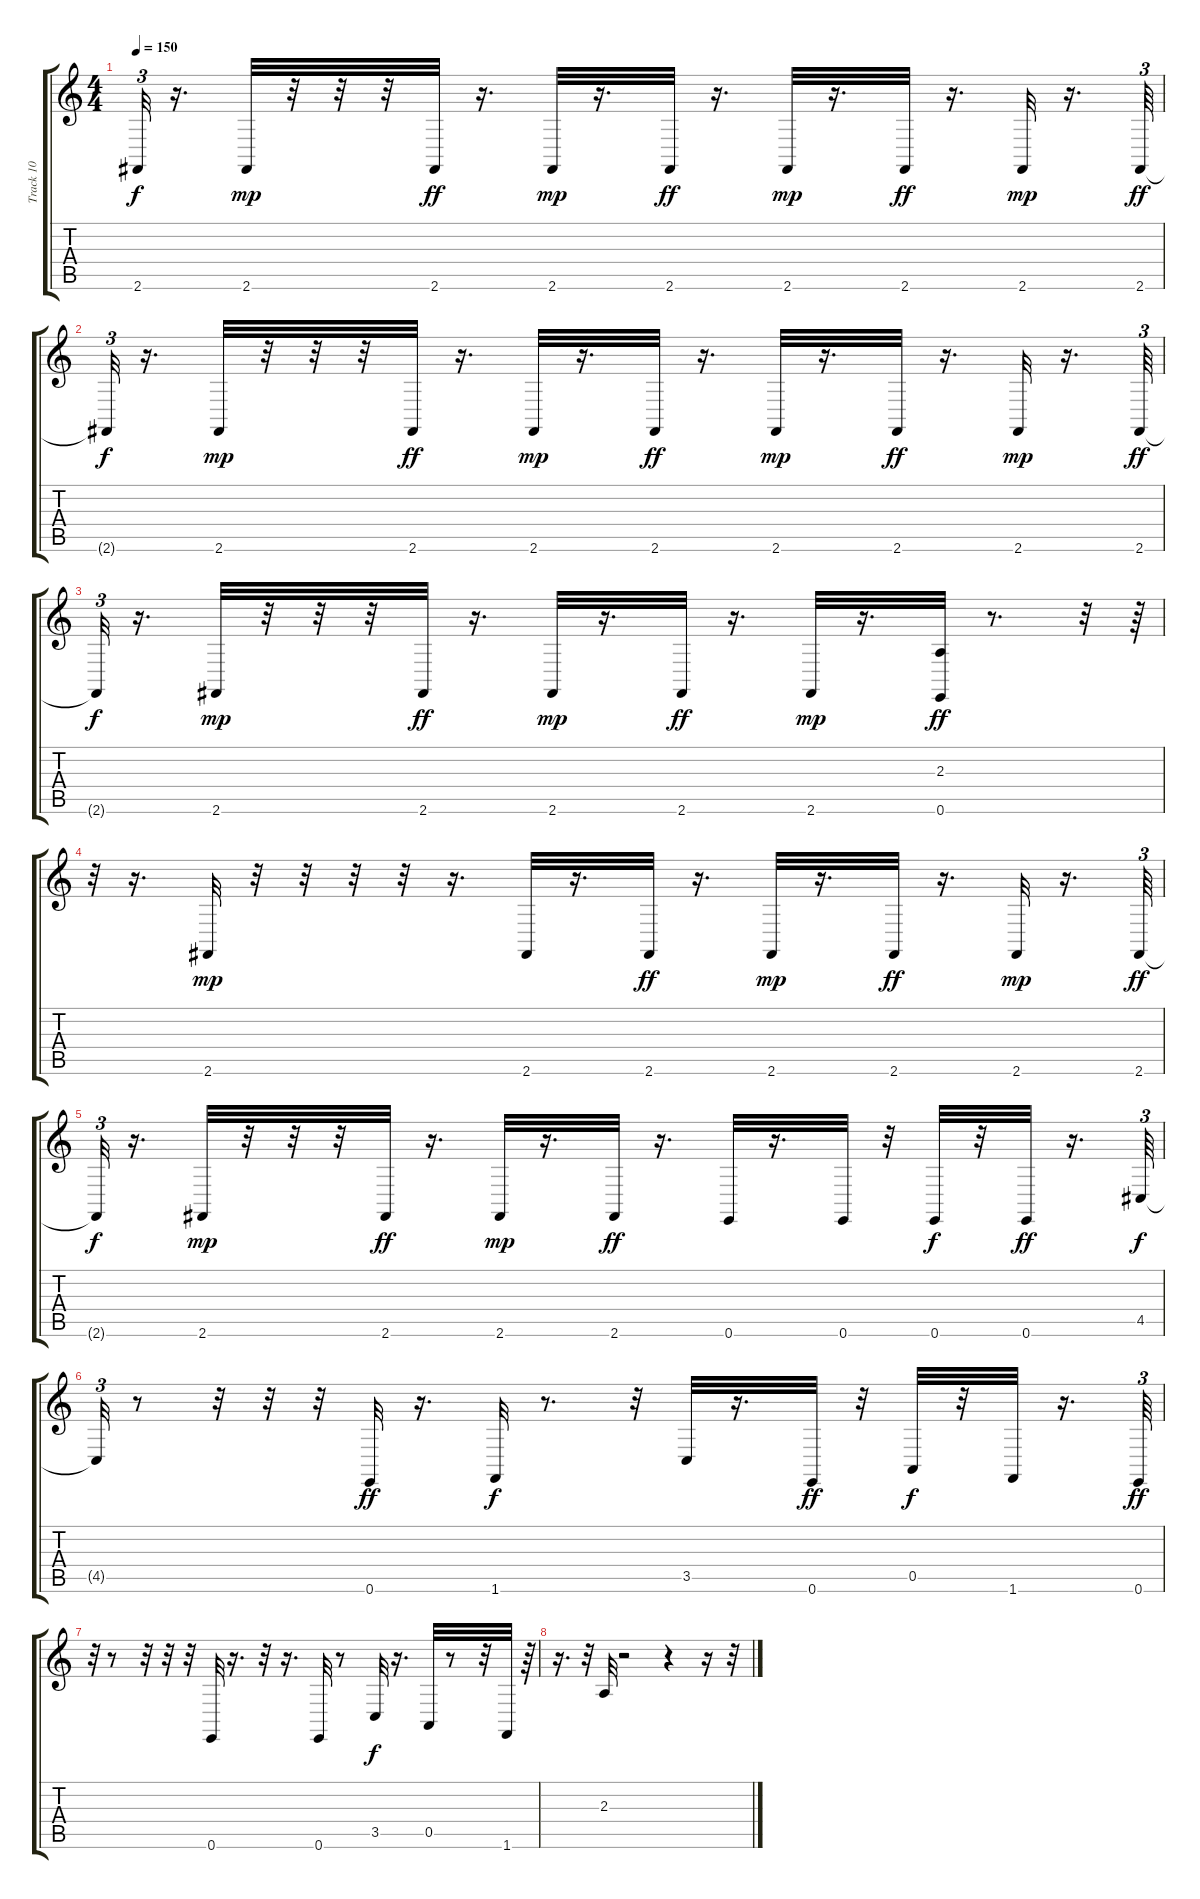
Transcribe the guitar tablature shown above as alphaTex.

\track ("Track 10" "Track 10") {instrument celesta}
\staff {score tabs}
\tuning (E4 B3 G3 D3 A2 E2) {hide}
\ts (4 4)
\tempo 150
\clef g2
\ks c
2.6{t}.32{tu (3 2) dy f} r.16{d} 2.6.32{dy mp} r.32 r.32 r.32 2.6.32{dy ff} r.16{d} 2.6.32{dy mp} r.16{d} 2.6.32{dy ff} r.16{d} 2.6.32{dy mp} r.16{d} 2.6.32{dy ff} r.16{d} 2.6.32{dy mp} r.16{d} 2.6.64{tu (3 2) dy ff} |
2.6{t}.32{tu (3 2) dy f} r.16{d} 2.6.32{dy mp} r.32 r.32 r.32 2.6.32{dy ff} r.16{d} 2.6.32{dy mp} r.16{d} 2.6.32{dy ff} r.16{d} 2.6.32{dy mp} r.16{d} 2.6.32{dy ff} r.16{d} 2.6.32{dy mp} r.16{d} 2.6.64{tu (3 2) dy ff} |
2.6{t}.32{tu (3 2) dy f} r.16{d} 2.6.32{dy mp} r.32 r.32 r.32 2.6.32{dy ff} r.16{d} 2.6.32{dy mp} r.16{d} 2.6.32{dy ff} r.16{d} 2.6.32{dy mp} r.16{d} (2.3 0.6).32{dy ff} r.8{d} r.32 r.64{tu (3 2)} |
r.32{tu (3 2)} r.16{d} 2.6.32{dy mp} r.32 r.32 r.32 r.32 r.16{d} 2.6.32 r.16{d} 2.6.32{dy ff} r.16{d} 2.6.32{dy mp} r.16{d} 2.6.32{dy ff} r.16{d} 2.6.32{dy mp} r.16{d} 2.6.64{tu (3 2) dy ff} |
2.6{t}.32{tu (3 2) dy f} r.16{d} 2.6.32{dy mp} r.32 r.32 r.32 2.6.32{dy ff} r.16{d} 2.6.32{dy mp} r.16{d} 2.6.32{dy ff} r.16{d} 0.6.32 r.16{d} 0.6.32 r.32 0.6.32{dy f} r.32 0.6.32{dy ff} r.16{d} 4.5.64{tu (3 2) dy f} |
4.5{t}.32{tu (3 2)} r.8 r.32 r.32 r.32 0.6.32{dy ff} r.16{d} 1.6.32{dy f} r.8{d} r.32 3.5.32 r.16{d} 0.6.32{dy ff} r.32 0.5.32{dy f} r.32 1.6.32 r.16{d} 0.6.64{tu (3 2) dy ff} |
r.32{tu (3 2)} r.8 r.32 r.32 r.32 0.6.32 r.16{d} r.32 r.16{d} 0.6.32 r.8 3.5.32{dy f} r.16{d} 0.5.32 r.8 r.32 1.6.32 r.64{tu (3 2)} |
r.16{d} r.32{tu (3 2)} 2.3.32 r.2 r.4 r.16 r.32
